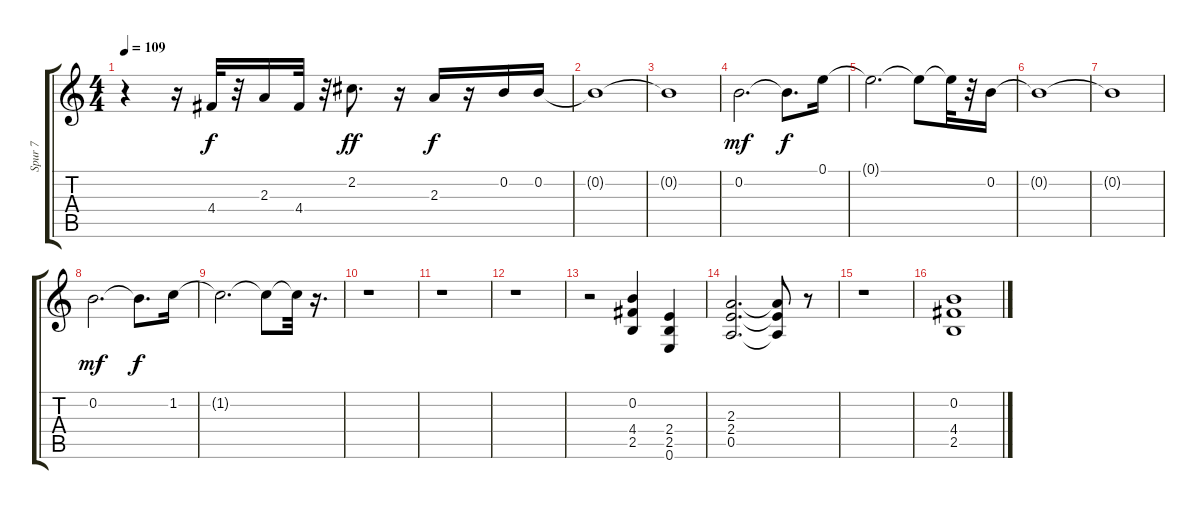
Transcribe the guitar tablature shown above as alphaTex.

\track ("Spur 7" "Spur 7") {instrument overdrivenguitar}
\staff {score tabs}
\tuning (E4 B3 G3 D3 A2 E2) {hide}
\ts (4 4)
\tempo 109
\clef g2
\ks c
r.4{dy f} r.16 4.4.32 r.32 2.3.16 4.4.32 r.32 2.2.8{d dy ff} r.16 2.3.16{dy f} r.16 0.2.16 0.2.16 |
0.2{t}.1 |
0.2{t}.1 |
0.2.2{d dy mf} 0.2{t}.8{d dy f} 0.1.16 |
0.1{t}.2{d} 0.1{t}.8 0.1{t}.32 r.32 0.2.16{volume 7} |
0.2{t}.1 |
0.2{t}.1 |
0.2.2{d dy mf volume 12} 0.2{t}.8{d dy f} 1.2.16 |
1.2{t}.2{d} 1.2{t}.8 1.2{t}.32 r.16{d} |
r.1 |
r.1 |
r.1 |
r.2 (0.2 4.4 2.5).4 (2.4 2.5 0.6).4 |
(2.3 2.4 0.5).2{d} (2.3{t} 2.4{t} 0.5{t}).8 r.8 |
r.1 |
(0.2 4.4 2.5).1
